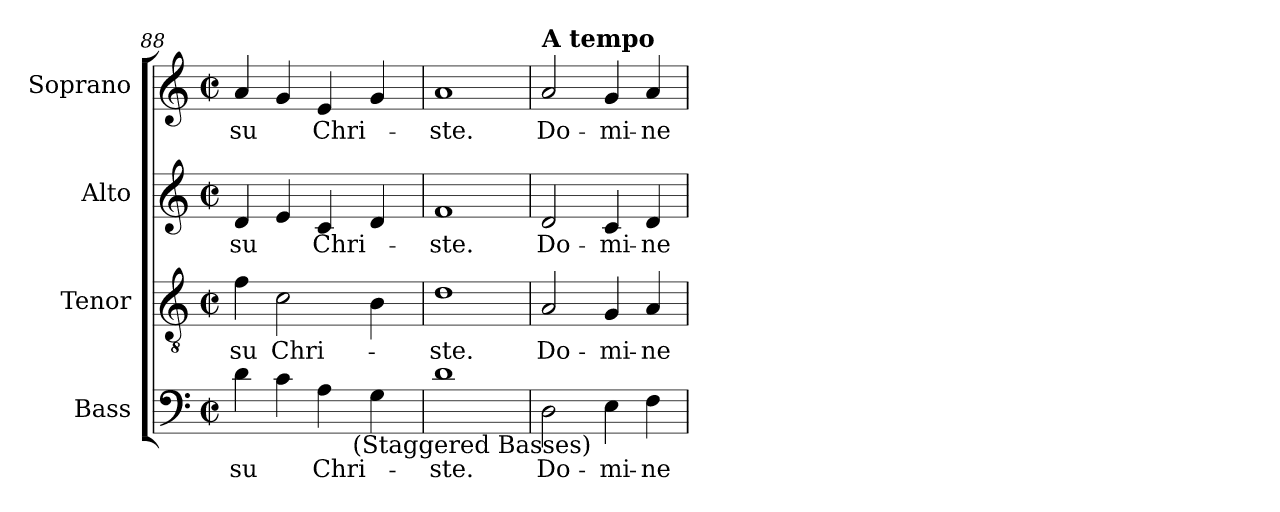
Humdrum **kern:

**kern	**text	**kern	**text	**kern	**text	**kern	**text
*part4	*part4	*part3	*part3	*part2	*part2	*part1	*part1
*staff4	*staff4	*staff3	*staff3	*staff2	*staff2	*staff1	*staff1
*I"Bass	*	*I"Tenor	*	*I"Alto	*	*I"Soprano	*
*clefF4	*	*clefGv2	*	*clefG2	*	*clefG2	*
*k[]	*	*k[]	*	*k[]	*	*k[]	*
*C:	*	*C:	*	*C:	*	*C:	*
*M2/2	*	*M2/2	*	*M2/2	*	*M2/2	*
*met(c|)	*	*met(c|)	*	*met(c|)	*	*met(c|)	*
=88	=88	=88	=88	=88	=88	=88	=88
*^	*	*	*	*	*	*	*
4d\	2ryy	-su	4f\	-su	4d/	-su	4a/	-su
4c\	.	.	2c\	Chri-	4e/	.	4g/	.
4A\	8.ryy	Chri-	.	.	4c/	Chri-	4e/	Chri-
!	!LO:TX:b:t=(Staggered Basses)	!	!	!	!	!	!	!
.	4ryy	.	.	.	.	.	.	.
4G\	.	.	4B\	.	4d/	.	4g/	.
.	16ryy	.	.	.	.	.	.	.
*v	*v	*	*	*	*	*	*	*
=89	=89	=89	=89	=89	=89	=89	=89
1d	-ste.	1d	-ste.	1f	-ste.	1a	-ste.
=90	=90	=90	=90	=90	=90	=90	=90
!	!	!	!	!	!	!LO:TX:a:B:t=A tempo	!
2D\	Do-	2A/	Do-	2d/	Do-	2a/	Do-
4E\	-mi-	4G/	-mi-	4c/	-mi-	4g/	-mi-
4F\	-ne	4A/	-ne	4d/	-ne	4a/	-ne
=	=	=	=	=	=	=	=
*-	*-	*-	*-	*-	*-	*-	*-
